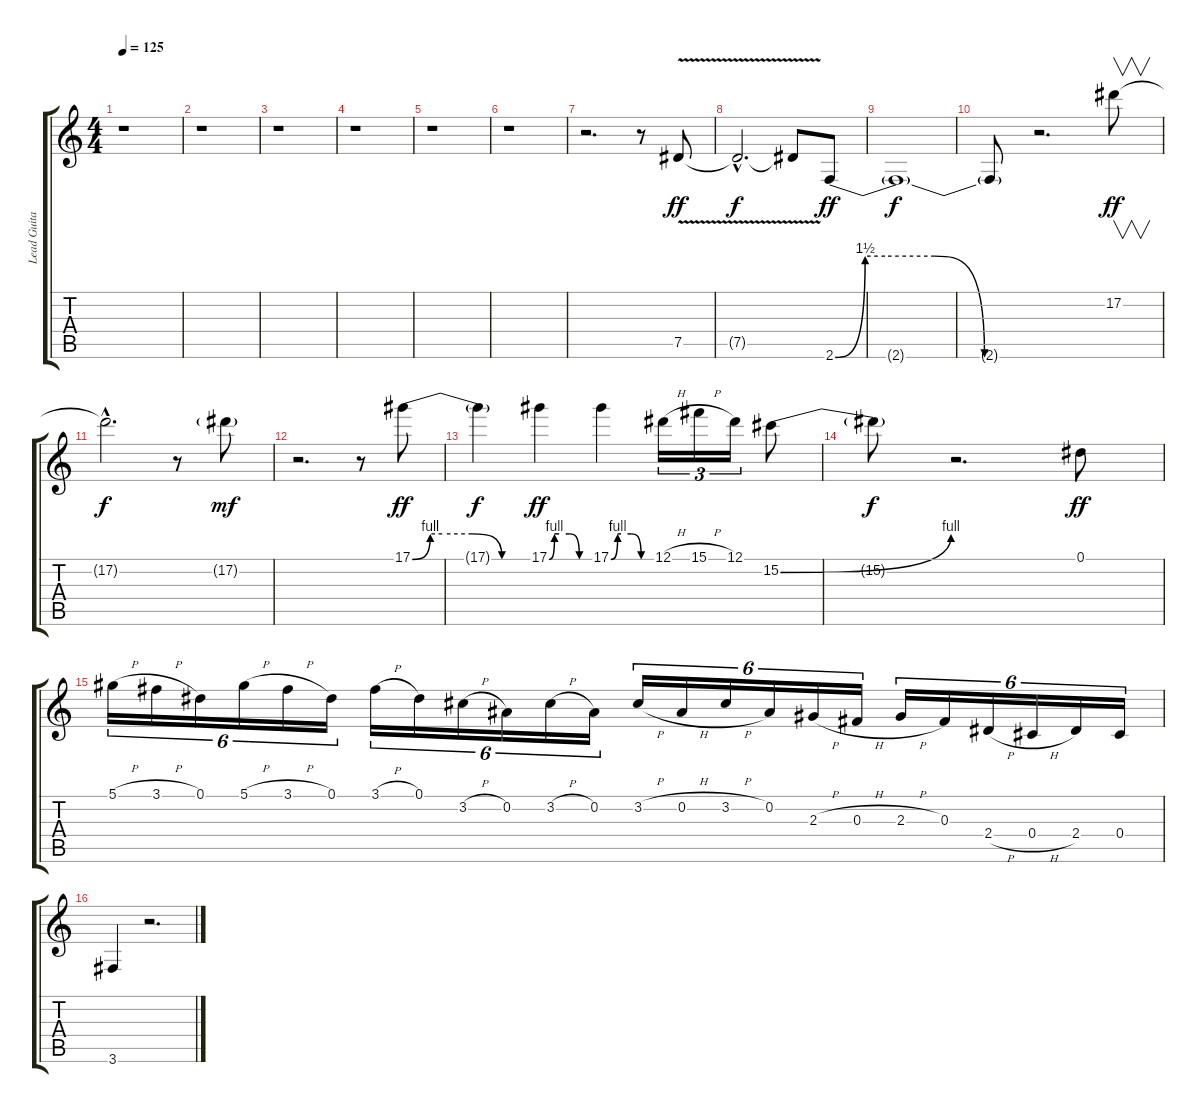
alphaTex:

\track ("Lead Guitar" "Lead Guita") {instrument overdrivenguitar}
\staff {score tabs}
\tuning (Eb4 Bb3 Gb3 Db3 Ab2 Eb2) {hide}
\ts (4 4)
\tempo 125
\clef g2
\ks c
r.1{dy ff} |
r.1 |
r.1 |
r.1 |
r.1 |
r.1 |
r.2{d} r.8 7.5{v}.8 |
7.5{v hac t}.2{d dy f} 7.5{v t}.8 2.6{be (custom 0 0 9 6 15 6 30 6 45 0 60 0)}.8{dy ff} |
2.6{t}.1{dy f} |
2.6{t}.8 r.2{d} 17.2.8{v dy ff} |
17.2{hac t}.2{d dy f} r.8 17.2{g}.8{dy mf} |
r.2{d} r.8 17.1{be (custom 0 0 9 4 15 4 30 4 45 0 60 0)}.8{dy ff} |
17.1{t}.4{dy f} 17.1{be (custom 0 0 8 4 15 4 30 4 45 0 60 0)}.4{dy ff} 17.1{be (custom 0 0 10 4 15 4 30 4 45 0 60 0)}.4 12.1{h}.16{tu (3 2)} 15.1{h}.16{tu (3 2)} 12.1.16{tu (3 2)} 15.2{be (bend 0 0 60 4)}.8 |
15.2{t}.8{dy f} r.2{d} 0.1.8{dy ff} |
5.1{h}.16{tu (6 4)} 3.1{h}.16{tu (6 4)} 0.1.16{tu (6 4)} 5.1{h}.16{tu (6 4)} 3.1{h}.16{tu (6 4)} 0.1.16{tu (6 4)} 3.1{h}.16{tu (6 4)} 0.1.16{tu (6 4)} 3.2{h}.16{tu (6 4)} 0.2.16{tu (6 4)} 3.2{h}.16{tu (6 4)} 0.2.16{tu (6 4)} 3.2{h}.16{tu (6 4)} 0.2{h}.16{tu (6 4)} 3.2{h}.16{tu (6 4)} 0.2.16{tu (6 4)} 2.3{h}.16{tu (6 4)} 0.3{h}.16{tu (6 4)} 2.3{h}.16{tu (6 4)} 0.3.16{tu (6 4)} 2.4{h}.16{tu (6 4)} 0.4{h}.16{tu (6 4)} 2.4.16{tu (6 4)} 0.4.16{tu (6 4)} |
3.6.4 r.2{d}
